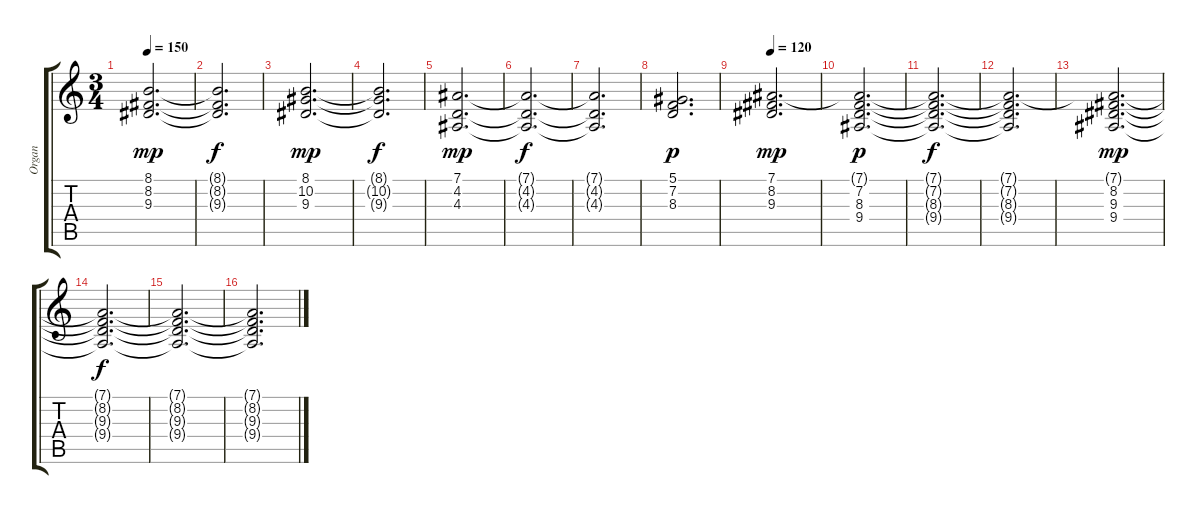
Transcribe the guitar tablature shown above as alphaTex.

\track ("Organ" "Organ") {instrument drawbarorgan}
\staff {score tabs}
\tuning (Eb4 Bb3 Gb3 Db3 Ab2 Eb2) {hide}
\ts (3 4)
\tempo 150
\clef g2
\ks c
(8.1 8.2 9.3).2{d dy mp} |
(8.1{t} 8.2{t} 9.3{t}).2{d dy f} |
(8.1 10.2 9.3).2{d dy mp} |
(8.1{t} 10.2{t} 9.3{t}).2{d dy f} |
\section ("" "")
(7.1 4.2 4.3).2{d dy mp} |
(7.1{t} 4.2{t} 4.3{t}).2{d dy f} |
(7.1{t} 4.2{t} 4.3{t}).2{d} |
(5.1 7.2 8.3).2{d dy p} |
\tempo 120
(7.1 8.2 9.3).2{d dy mp} |
(7.1{t} 7.2 8.3 9.4).2{d dy p} |
(7.1{t} 7.2{t} 8.3{t} 9.4{t}).2{d dy f} |
(7.1{t} 7.2{t} 8.3{t} 9.4{t}).2{d} |
(7.1{t} 8.2 9.3 9.4).2{d dy mp} |
(7.1{t} 8.2{t} 9.3{t} 9.4{t}).2{d dy f} |
(7.1{t} 8.2{t} 9.3{t} 9.4{t}).2{d} |
(7.1{t} 8.2{t} 9.3{t} 9.4{t}).2{d}
